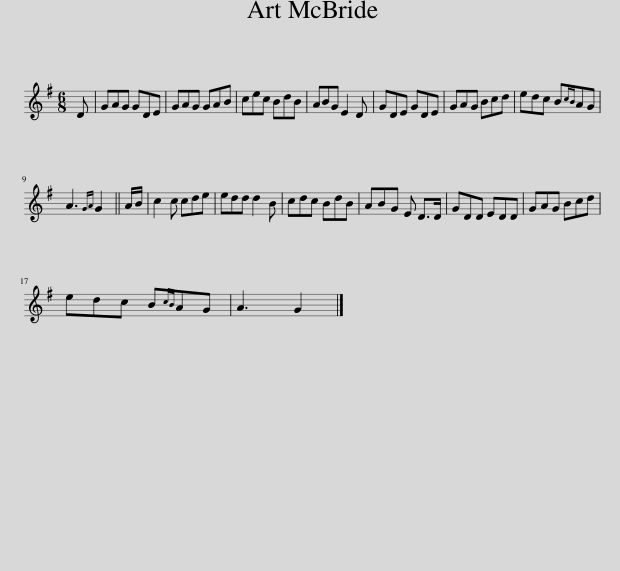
X:1
L:1/8
M:6/8
I:linebreak $
K:G
V:1 treble
V:1
 D | GAG GDE | GAG GAB | cec BdB | ABG E2 D | %5
 GDE GDE | GAG Bcd | edc B{cB}AG |$ A3{GA} G2 || A/B/ | %10
 c2 c cde | edd d2 B | cdc BdB | ABG E D>D | GDD EDD | %15
 GAG Bcd |$ edc B{cB}AG | A3 G2 |] %18
